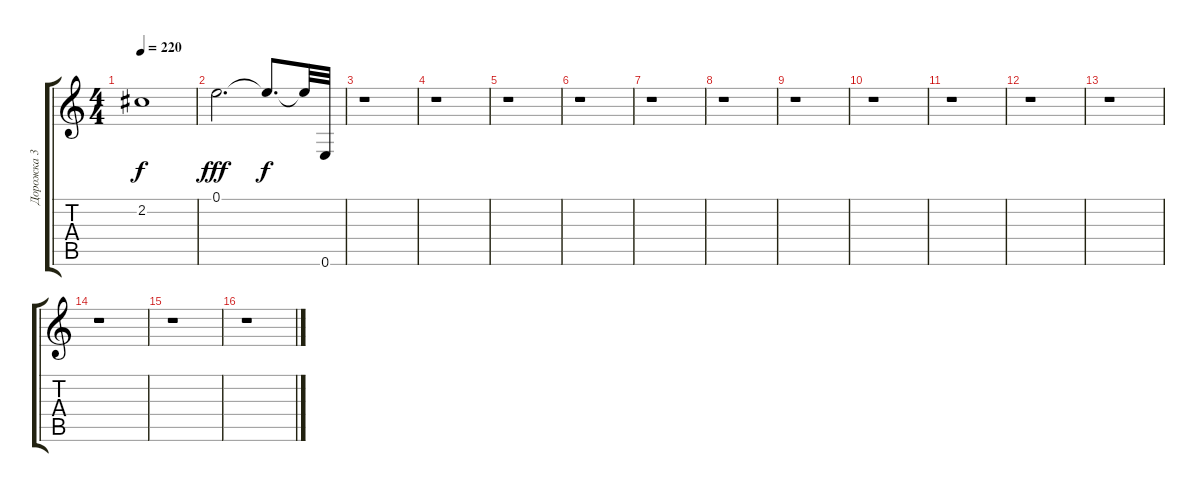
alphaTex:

\track ("Дорожка 3" "Дорожка 3") {instrument distortionguitar}
\staff {score tabs}
\tuning (E4 B3 G3 D3 A2 E2) {hide}
\ts (4 4)
\tempo 220
\clef g2
\ks c
2.2.1{dy f} |
0.1.2{d dy fff} 0.1{t}.8{d dy f} 0.1{t}.32 0.6.32 |
r.1 |
r.1 |
r.1 |
r.1 |
r.1 |
r.1 |
r.1 |
r.1 |
r.1 |
r.1 |
r.1 |
r.1 |
r.1 |
r.1
